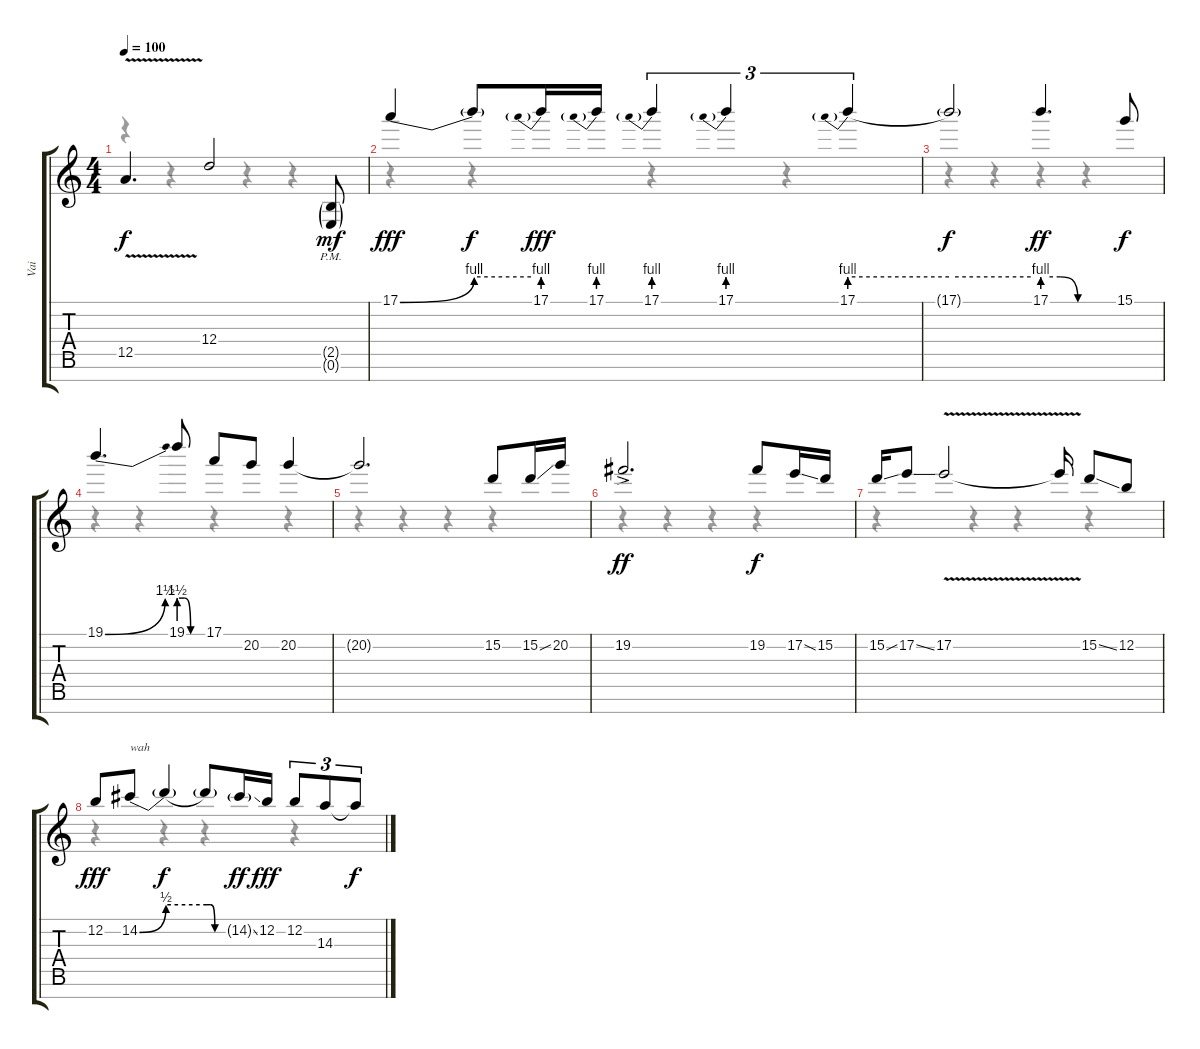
\track ("Vai" "Vai") {instrument overdrivenguitar}
\staff {score tabs}
\tuning (E4 B3 G3 D3 A2 E2 B1) {hide}
\voice
\ts (4 4)
\tempo 100
\clef g2
\ks c
12.5{v}.4{d dy f} 12.4.2 (2.5{g pm} 0.6{g pm}).8{dy mf} |
17.1{be (bend 0 0 60 4)}.4{dy fff} 17.1{be (hold 0 4 60 4) t}.8{dy f} 17.1{be (prebend 0 4 60 4)}.16{dy fff} 17.1{be (prebend 0 4 60 4)}.16 17.1{be (prebend 0 4 60 4)}.4{tu (3 2)} 17.1{be (prebend 0 4 60 4)}.4{tu (3 2)} 17.1{be (prebend 0 4 60 4)}.4{tu (3 2)} |
17.1{be (hold 0 4 60 4) t}.2{dy f} 17.1{be (custom 0 4 15 4 30 0 60 0)}.4{d dy ff} 15.1.8{dy f} |
19.1{be (bend 0 0 60 6)}.4{d} 19.1{be (custom 0 6 15 6 30 0 60 0)}.8 17.1.8 20.2.8 20.2.4 |
20.2{t}.2{d} 15.2.8 15.2{ss}.16 20.2.16 |
19.2{ac}.2{d dy ff} 19.2.8{dy f} 17.2{ss}.16 15.2.16 |
15.2{ss}.16 17.2{ss}.8 17.2{v}.2 17.2{v t}.16 15.2{ss}.8 12.2.8 |
12.2.8{dy fff} 14.2{be (bend 0 0 60 2)}.8{txt "wah"} 14.2{be (hold 0 2 60 2) t}.4{dy f} 14.2{be (custom 0 2 15 2 30 0 60 0) t}.8 14.2{ss g}.16{dy ff} 12.2.16{dy fff} 12.2.8{tu (3 2)} 14.3.8{tu (3 2)} 14.3{t}.8{tu (3 2) dy f}
\voice
\clef g2
\ottava regular
\simile none
\ks c
r.4{dy f} r.4 r.4 r.4 |
r.4 r.4 r.4 r.4 |
r.4 r.4 r.4 r.4 |
r.4 r.4 r.4 r.4 |
r.4 r.4 r.4 r.4 |
r.4 r.4 r.4 r.4 |
r.4 r.4 r.4 r.4 |
r.4 r.4 r.4 r.4
